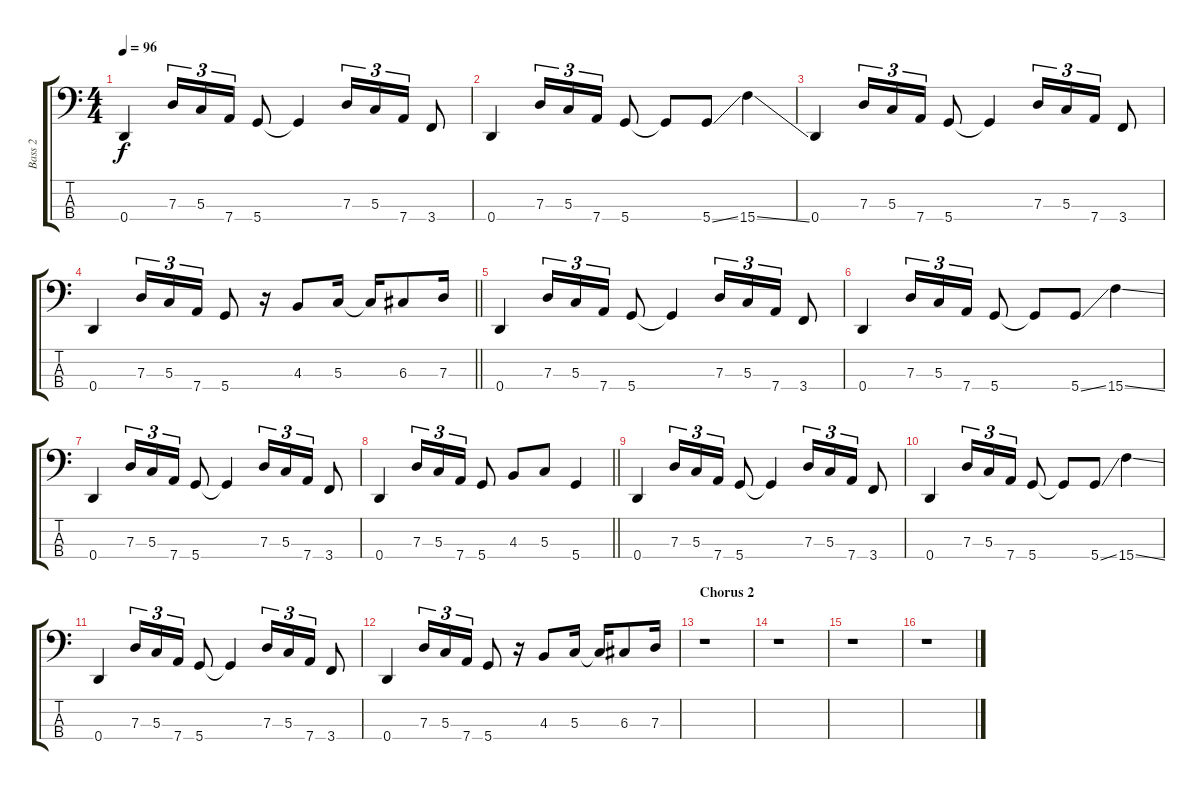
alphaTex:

\track ("Bass 2" "Bass 2") {instrument electricbassfinger}
\staff {score tabs}
\tuning (F2 C2 G1 D1) {hide}
\ts (4 4)
\tempo 96
\clef f4
\ks c
0.4.4{dy f} 7.3.16{tu (3 2)} 5.3.16{tu (3 2)} 7.4.16{tu (3 2)} 5.4.8 5.4{t}.4 7.3.16{tu (3 2)} 5.3.16{tu (3 2)} 7.4.16{tu (3 2)} 3.4.8 |
0.4.4 7.3.16{tu (3 2)} 5.3.16{tu (3 2)} 7.4.16{tu (3 2)} 5.4.8 5.4{t}.8 5.4{ss}.8 15.4{ss}.4 |
0.4.4 7.3.16{tu (3 2)} 5.3.16{tu (3 2)} 7.4.16{tu (3 2)} 5.4.8 5.4{t}.4 7.3.16{tu (3 2)} 5.3.16{tu (3 2)} 7.4.16{tu (3 2)} 3.4.8 |
\barLineRight lightlight
0.4.4 7.3.16{tu (3 2)} 5.3.16{tu (3 2)} 7.4.16{tu (3 2)} 5.4.8 r.16 4.3.8 5.3.16 5.3{t}.16 6.3.8 7.3.16 |
0.4.4 7.3.16{tu (3 2)} 5.3.16{tu (3 2)} 7.4.16{tu (3 2)} 5.4.8 5.4{t}.4 7.3.16{tu (3 2)} 5.3.16{tu (3 2)} 7.4.16{tu (3 2)} 3.4.8 |
0.4.4 7.3.16{tu (3 2)} 5.3.16{tu (3 2)} 7.4.16{tu (3 2)} 5.4.8 5.4{t}.8 5.4{ss}.8 15.4{ss}.4 |
0.4.4 7.3.16{tu (3 2)} 5.3.16{tu (3 2)} 7.4.16{tu (3 2)} 5.4.8 5.4{t}.4 7.3.16{tu (3 2)} 5.3.16{tu (3 2)} 7.4.16{tu (3 2)} 3.4.8 |
\barLineRight lightlight
0.4.4 7.3.16{tu (3 2)} 5.3.16{tu (3 2)} 7.4.16{tu (3 2)} 5.4.8 4.3.8 5.3.8 5.4.4 |
0.4.4 7.3.16{tu (3 2)} 5.3.16{tu (3 2)} 7.4.16{tu (3 2)} 5.4.8 5.4{t}.4 7.3.16{tu (3 2)} 5.3.16{tu (3 2)} 7.4.16{tu (3 2)} 3.4.8 |
0.4.4 7.3.16{tu (3 2)} 5.3.16{tu (3 2)} 7.4.16{tu (3 2)} 5.4.8 5.4{t}.8 5.4{ss}.8 15.4{ss}.4 |
0.4.4 7.3.16{tu (3 2)} 5.3.16{tu (3 2)} 7.4.16{tu (3 2)} 5.4.8 5.4{t}.4 7.3.16{tu (3 2)} 5.3.16{tu (3 2)} 7.4.16{tu (3 2)} 3.4.8 |
0.4.4 7.3.16{tu (3 2)} 5.3.16{tu (3 2)} 7.4.16{tu (3 2)} 5.4.8 r.16 4.3.8 5.3.16 5.3{t}.16 6.3.8 7.3.16 |
\section ("" "Chorus 2")
r.1 |
r.1 |
r.1 |
r.1
